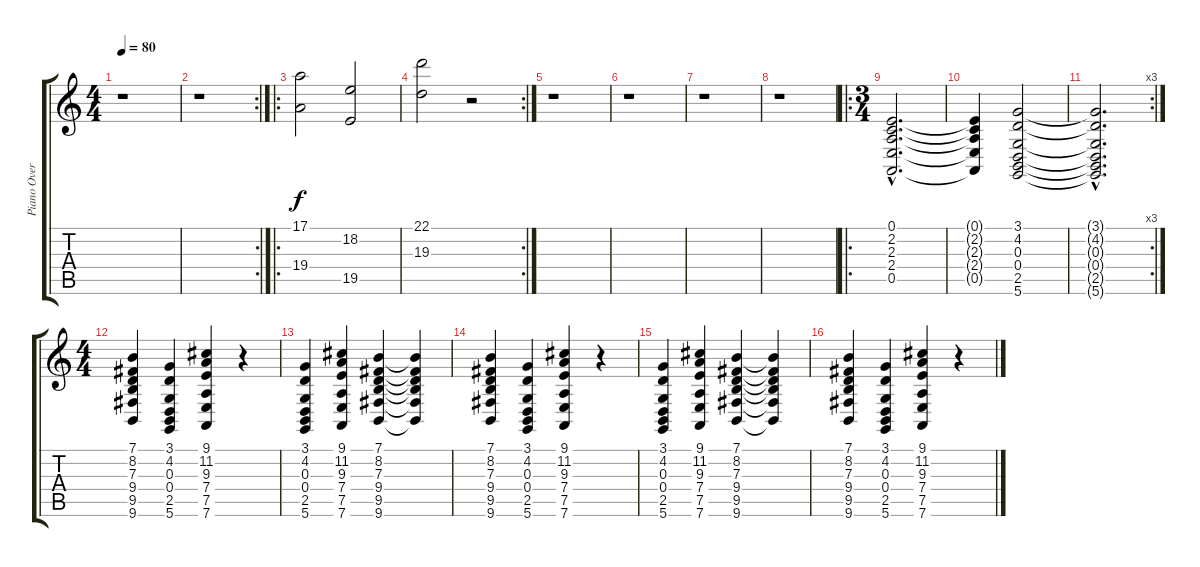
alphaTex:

\track ("Piano Overdub" "Piano Over") {instrument acousticgrandpiano}
\staff {score tabs}
\tuning (E4 Bb3 G3 D3 A2 D2) {hide}
\ts (4 4)
\tempo 80
\clef g2
\ks c
r.1{dy f} |
\rc 2
r.1 |
\ro
(17.1 19.4).2 (18.2 19.5).2 |
\rc 2
(22.1 19.3).2 r.2 |
r.1 |
r.1 |
r.1 |
r.1 |
\ro
\ts (3 4)
(0.1{hac} 2.2{hac} 2.3{hac} 2.4{hac} 0.5{hac}).2{d volume 8 instrument churchorgan} |
(0.1{t} 2.2{t} 2.3{t} 2.4{t} 0.5{t}).4 (3.1 4.2 0.3 0.4 2.5 5.6).2 |
\rc 3
(3.1{hac t} 4.2{hac t} 0.3{hac t} 0.4{hac t} 2.5{hac t} 5.6{hac t}).2{d} |
\ts (4 4)
(7.1 8.2 7.3 9.4 9.5 9.6).4{instrument churchorgan} (3.1 4.2 0.3 0.4 2.5 5.6).4 (9.1 11.2 9.3 7.4 7.5 7.6).4 r.4 |
(3.1 4.2 0.3 0.4 2.5 5.6).4 (9.1 11.2 9.3 7.4 7.5 7.6).4 (7.1 8.2 7.3 9.4 9.5 9.6).4 (7.1{t} 8.2{t} 7.3{t} 9.4{t} 9.5{t} 9.6{t}).4 |
(7.1 8.2 7.3 9.4 9.5 9.6).4 (3.1 4.2 0.3 0.4 2.5 5.6).4 (9.1 11.2 9.3 7.4 7.5 7.6).4 r.4 |
(3.1 4.2 0.3 0.4 2.5 5.6).4 (9.1 11.2 9.3 7.4 7.5 7.6).4 (7.1 8.2 7.3 9.4 9.5 9.6).4 (7.1{t} 8.2{t} 7.3{t} 9.4{t} 9.5{t} 9.6{t}).4 |
(7.1 8.2 7.3 9.4 9.5 9.6).4 (3.1 4.2 0.3 0.4 2.5 5.6).4 (9.1 11.2 9.3 7.4 7.5 7.6).4 r.4
